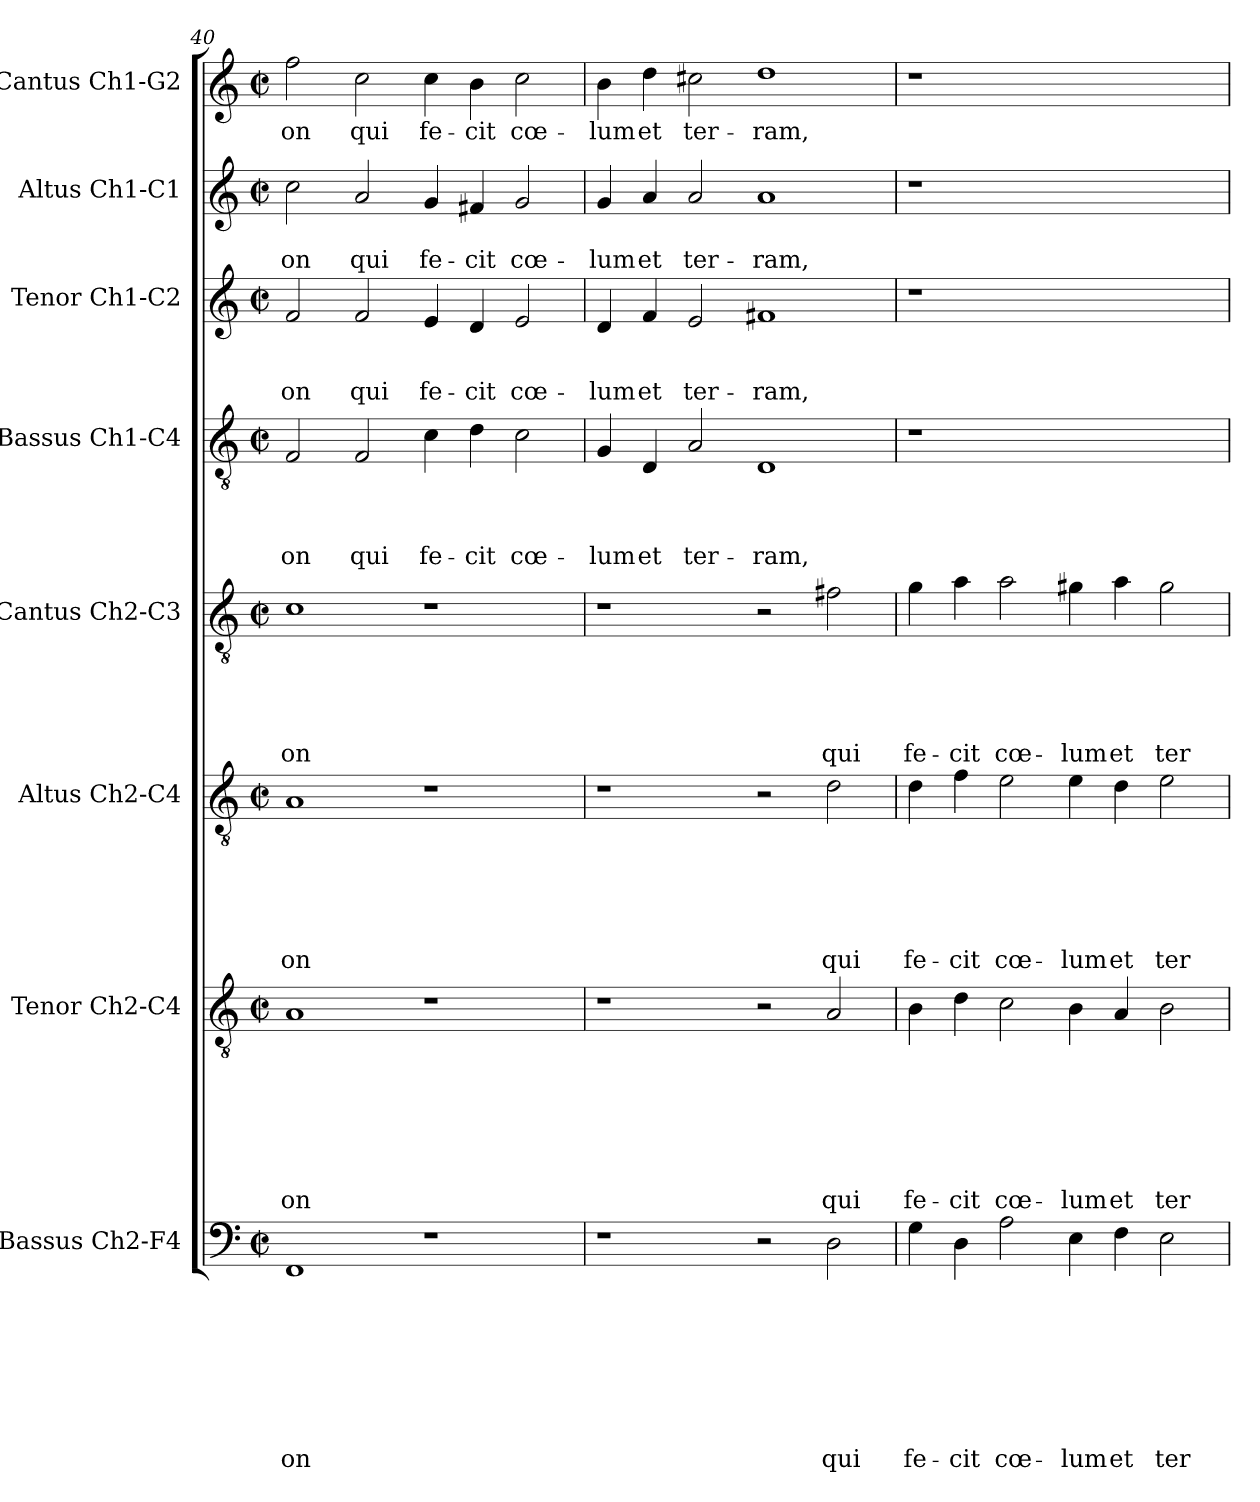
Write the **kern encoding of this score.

**kern	**text	**text	**text	**text	**text	**text	**text	**text	**kern	**text	**text	**text	**text	**text	**text	**text	**kern	**text	**text	**text	**text	**text	**text	**kern	**text	**text	**text	**text	**text	**kern	**text	**text	**text	**text	**kern	**text	**text	**text	**kern	**text	**text	**kern	**text
*part8	*part8	*part8	*part8	*part8	*part8	*part8	*part8	*part8	*part7	*part7	*part7	*part7	*part7	*part7	*part7	*part7	*part6	*part6	*part6	*part6	*part6	*part6	*part6	*part5	*part5	*part5	*part5	*part5	*part5	*part4	*part4	*part4	*part4	*part4	*part3	*part3	*part3	*part3	*part2	*part2	*part2	*part1	*part1
*staff8	*staff8	*staff8	*staff8	*staff8	*staff8	*staff8	*staff8	*staff8	*staff7	*staff7	*staff7	*staff7	*staff7	*staff7	*staff7	*staff7	*staff6	*staff6	*staff6	*staff6	*staff6	*staff6	*staff6	*staff5	*staff5	*staff5	*staff5	*staff5	*staff5	*staff4	*staff4	*staff4	*staff4	*staff4	*staff3	*staff3	*staff3	*staff3	*staff2	*staff2	*staff2	*staff1	*staff1
*I"Bassus Ch2-F4	*	*	*	*	*	*	*	*	*I"Tenor Ch2-C4	*	*	*	*	*	*	*	*I"Altus Ch2-C4	*	*	*	*	*	*	*I"Cantus Ch2-C3	*	*	*	*	*	*I"Bassus Ch1-C4	*	*	*	*	*I"Tenor Ch1-C2	*	*	*	*I"Altus Ch1-C1	*	*	*I"Cantus Ch1-G2	*
*I'B2	*	*	*	*	*	*	*	*	*I'T2	*	*	*	*	*	*	*	*I'A2	*	*	*	*	*	*	*I'C2	*	*	*	*	*	*I'B	*	*	*	*	*I'T	*	*	*	*I'A	*	*	*I'C	*
*clefF4	*	*	*	*	*	*	*	*	*clefGv2	*	*	*	*	*	*	*	*clefGv2	*	*	*	*	*	*	*clefGv2	*	*	*	*	*	*clefGv2	*	*	*	*	*clefG2	*	*	*	*clefG2	*	*	*clefG2	*
*k[]	*	*	*	*	*	*	*	*	*k[]	*	*	*	*	*	*	*	*k[]	*	*	*	*	*	*	*k[]	*	*	*	*	*	*k[]	*	*	*	*	*k[]	*	*	*	*k[]	*	*	*k[]	*
*C:	*	*	*	*	*	*	*	*	*C:	*	*	*	*	*	*	*	*C:	*	*	*	*	*	*	*C:	*	*	*	*	*	*C:	*	*	*	*	*C:	*	*	*	*C:	*	*	*C:	*
*M2/2	*	*	*	*	*	*	*	*	*M2/2	*	*	*	*	*	*	*	*M2/2	*	*	*	*	*	*	*M2/2	*	*	*	*	*	*M2/2	*	*	*	*	*M2/2	*	*	*	*M2/2	*	*	*M2/2	*
*met(c|)	*	*	*	*	*	*	*	*	*met(c|)	*	*	*	*	*	*	*	*met(c|)	*	*	*	*	*	*	*met(c|)	*	*	*	*	*	*met(c|)	*	*	*	*	*met(c|)	*	*	*	*met(c|)	*	*	*met(c|)	*
=40	=40	=40	=40	=40	=40	=40	=40	=40	=40	=40	=40	=40	=40	=40	=40	=40	=40	=40	=40	=40	=40	=40	=40	=40	=40	=40	=40	=40	=40	=40	=40	=40	=40	=40	=40	=40	=40	=40	=40	=40	=40	=40	=40
!	!	!	!	!	!	!	!	!LO:LY:b	!	!	!	!	!	!	!	!LO:LY:b	!	!	!	!	!	!	!LO:LY:b	!	!	!	!	!	!LO:LY:b	!	!	!	!	!LO:LY:b	!	!	!	!LO:LY:b	!	!	!LO:LY:b	!	!LO:LY:b
1FF	.	.	.	.	.	.	.	-on	1A	.	.	.	.	.	.	-on	1A	.	.	.	.	.	-on	1c	.	.	.	.	-on	2F/	.	.	.	-on	2f/	.	.	-on	2cc\	.	-on	2ff\	-on
!	!	!	!	!	!	!	!	!	!	!	!	!	!	!	!	!	!	!	!	!	!	!	!	!	!	!	!	!	!	!	!	!	!	!LO:LY:b	!	!	!	!LO:LY:b	!	!	!LO:LY:b	!	!LO:LY:b
.	.	.	.	.	.	.	.	.	.	.	.	.	.	.	.	.	.	.	.	.	.	.	.	.	.	.	.	.	.	2F/	.	.	.	qui	2f/	.	.	qui	2a/	.	qui	2cc\	qui
!	!	!	!	!	!	!	!	!	!	!	!	!	!	!	!	!	!	!	!	!	!	!	!	!	!	!	!	!	!	!	!	!	!	!LO:LY:b	!	!	!	!LO:LY:b	!	!	!LO:LY:b	!	!LO:LY:b
1r	.	.	.	.	.	.	.	.	1r	.	.	.	.	.	.	.	1r	.	.	.	.	.	.	1r	.	.	.	.	.	4c\	.	.	.	fe-	4e/	.	.	fe-	4g/	.	fe-	4cc\	fe-
!	!	!	!	!	!	!	!	!	!	!	!	!	!	!	!	!	!	!	!	!	!	!	!	!	!	!	!	!	!	!	!	!	!	!LO:LY:b	!	!	!	!LO:LY:b	!	!	!LO:LY:b	!	!LO:LY:b
.	.	.	.	.	.	.	.	.	.	.	.	.	.	.	.	.	.	.	.	.	.	.	.	.	.	.	.	.	.	4d\	.	.	.	-cit	4d/	.	.	-cit	4f#X/	.	-cit	4b\	-cit
!	!	!	!	!	!	!	!	!	!	!	!	!	!	!	!	!	!	!	!	!	!	!	!	!	!	!	!	!	!	!	!	!	!	!LO:LY:b	!	!	!	!LO:LY:b	!	!	!LO:LY:b	!	!LO:LY:b
.	.	.	.	.	.	.	.	.	.	.	.	.	.	.	.	.	.	.	.	.	.	.	.	.	.	.	.	.	.	2c\	.	.	.	cœ-	2e/	.	.	cœ-	2g/	.	cœ-	2cc\	cœ-
=41	=41	=41	=41	=41	=41	=41	=41	=41	=41	=41	=41	=41	=41	=41	=41	=41	=41	=41	=41	=41	=41	=41	=41	=41	=41	=41	=41	=41	=41	=41	=41	=41	=41	=41	=41	=41	=41	=41	=41	=41	=41	=41	=41
!	!	!	!	!	!	!	!	!	!	!	!	!	!	!	!	!	!	!	!	!	!	!	!	!	!	!	!	!	!	!	!	!	!	!LO:LY:b	!	!	!	!LO:LY:b	!	!	!LO:LY:b	!	!LO:LY:b
1r	.	.	.	.	.	.	.	.	1r	.	.	.	.	.	.	.	1r	.	.	.	.	.	.	1r	.	.	.	.	.	4G/	.	.	.	-lum	4d/	.	.	-lum	4g/	.	-lum	4b\	-lum
!	!	!	!	!	!	!	!	!	!	!	!	!	!	!	!	!	!	!	!	!	!	!	!	!	!	!	!	!	!	!	!	!	!	!LO:LY:b	!	!	!	!LO:LY:b	!	!	!LO:LY:b	!	!LO:LY:b
.	.	.	.	.	.	.	.	.	.	.	.	.	.	.	.	.	.	.	.	.	.	.	.	.	.	.	.	.	.	4D/	.	.	.	et	4f/	.	.	et	4a/	.	et	4dd\	et
!	!	!	!	!	!	!	!	!	!	!	!	!	!	!	!	!	!	!	!	!	!	!	!	!	!	!	!	!	!	!	!	!	!	!LO:LY:b	!	!	!	!LO:LY:b	!	!	!LO:LY:b	!	!LO:LY:b
.	.	.	.	.	.	.	.	.	.	.	.	.	.	.	.	.	.	.	.	.	.	.	.	.	.	.	.	.	.	2A/	.	.	.	ter-	2e/	.	.	ter-	2a/	.	ter-	2cc#X\	ter-
!	!	!	!	!	!	!	!	!	!	!	!	!	!	!	!	!	!	!	!	!	!	!	!	!	!	!	!	!	!	!	!	!	!	!LO:LY:b	!	!	!	!LO:LY:b	!	!	!LO:LY:b	!	!LO:LY:b
2r	.	.	.	.	.	.	.	.	2r	.	.	.	.	.	.	.	2r	.	.	.	.	.	.	2r	.	.	.	.	.	1D	.	.	.	-ram,	1f#X	.	.	-ram,	1a	.	-ram,	1dd	-ram,
!	!	!	!	!	!	!	!	!LO:LY:b	!	!	!	!	!	!	!	!LO:LY:b	!	!	!	!	!	!	!LO:LY:b	!	!	!	!	!	!LO:LY:b	!	!	!	!	!	!	!	!	!	!	!	!	!	!
2D\	.	.	.	.	.	.	.	qui	2A/	.	.	.	.	.	.	qui	2d\	.	.	.	.	.	qui	2f#X\	.	.	.	.	qui	.	.	.	.	.	.	.	.	.	.	.	.	.	.
=42	=42	=42	=42	=42	=42	=42	=42	=42	=42	=42	=42	=42	=42	=42	=42	=42	=42	=42	=42	=42	=42	=42	=42	=42	=42	=42	=42	=42	=42	=42	=42	=42	=42	=42	=42	=42	=42	=42	=42	=42	=42	=42	=42
!	!	!	!	!	!	!	!	!LO:LY:b	!	!	!	!	!	!	!	!LO:LY:b	!	!	!	!	!	!	!LO:LY:b	!	!	!	!	!	!LO:LY:b	!	!	!	!	!	!	!	!	!	!	!	!	!	!
4G\	.	.	.	.	.	.	.	fe-	4B\	.	.	.	.	.	.	fe-	4d\	.	.	.	.	.	fe-	4g\	.	.	.	.	fe-	1r	.	.	.	.	1r	.	.	.	1r	.	.	1r	.
!	!	!	!	!	!	!	!	!LO:LY:b	!	!	!	!	!	!	!	!LO:LY:b	!	!	!	!	!	!	!LO:LY:b	!	!	!	!	!	!LO:LY:b	!	!	!	!	!	!	!	!	!	!	!	!	!	!
4D\	.	.	.	.	.	.	.	-cit	4d\	.	.	.	.	.	.	-cit	4f\	.	.	.	.	.	-cit	4a\	.	.	.	.	-cit	.	.	.	.	.	.	.	.	.	.	.	.	.	.
!	!	!	!	!	!	!	!	!LO:LY:b	!	!	!	!	!	!	!	!LO:LY:b	!	!	!	!	!	!	!LO:LY:b	!	!	!	!	!	!LO:LY:b	!	!	!	!	!	!	!	!	!	!	!	!	!	!
2A\	.	.	.	.	.	.	.	cœ-	2c\	.	.	.	.	.	.	cœ-	2e\	.	.	.	.	.	cœ-	2a\	.	.	.	.	cœ-	.	.	.	.	.	.	.	.	.	.	.	.	.	.
!	!	!	!	!	!	!	!	!LO:LY:b	!	!	!	!	!	!	!	!LO:LY:b	!	!	!	!	!	!	!LO:LY:b	!	!	!	!	!	!LO:LY:b	!	!	!	!	!	!	!	!	!	!	!	!	!	!
4E\	.	.	.	.	.	.	.	-lum	4B\	.	.	.	.	.	.	-lum	4e\	.	.	.	.	.	-lum	4g#X\	.	.	.	.	-lum	1ryy	.	.	.	.	1ryy	.	.	.	1ryy	.	.	1ryy	.
!	!	!	!	!	!	!	!	!LO:LY:b	!	!	!	!	!	!	!	!LO:LY:b	!	!	!	!	!	!	!LO:LY:b	!	!	!	!	!	!LO:LY:b	!	!	!	!	!	!	!	!	!	!	!	!	!	!
4F\	.	.	.	.	.	.	.	et	4A/	.	.	.	.	.	.	et	4d\	.	.	.	.	.	et	4a\	.	.	.	.	et	.	.	.	.	.	.	.	.	.	.	.	.	.	.
!	!	!	!	!	!	!	!	!LO:LY:b	!	!	!	!	!	!	!	!LO:LY:b	!	!	!	!	!	!	!LO:LY:b	!	!	!	!	!	!LO:LY:b	!	!	!	!	!	!	!	!	!	!	!	!	!	!
2E\	.	.	.	.	.	.	.	ter-	2B\	.	.	.	.	.	.	ter-	2e\	.	.	.	.	.	ter-	2g#\	.	.	.	.	ter-	.	.	.	.	.	.	.	.	.	.	.	.	.	.
=	=	=	=	=	=	=	=	=	=	=	=	=	=	=	=	=	=	=	=	=	=	=	=	=	=	=	=	=	=	=	=	=	=	=	=	=	=	=	=	=	=	=	=
*-	*-	*-	*-	*-	*-	*-	*-	*-	*-	*-	*-	*-	*-	*-	*-	*-	*-	*-	*-	*-	*-	*-	*-	*-	*-	*-	*-	*-	*-	*-	*-	*-	*-	*-	*-	*-	*-	*-	*-	*-	*-	*-	*-
